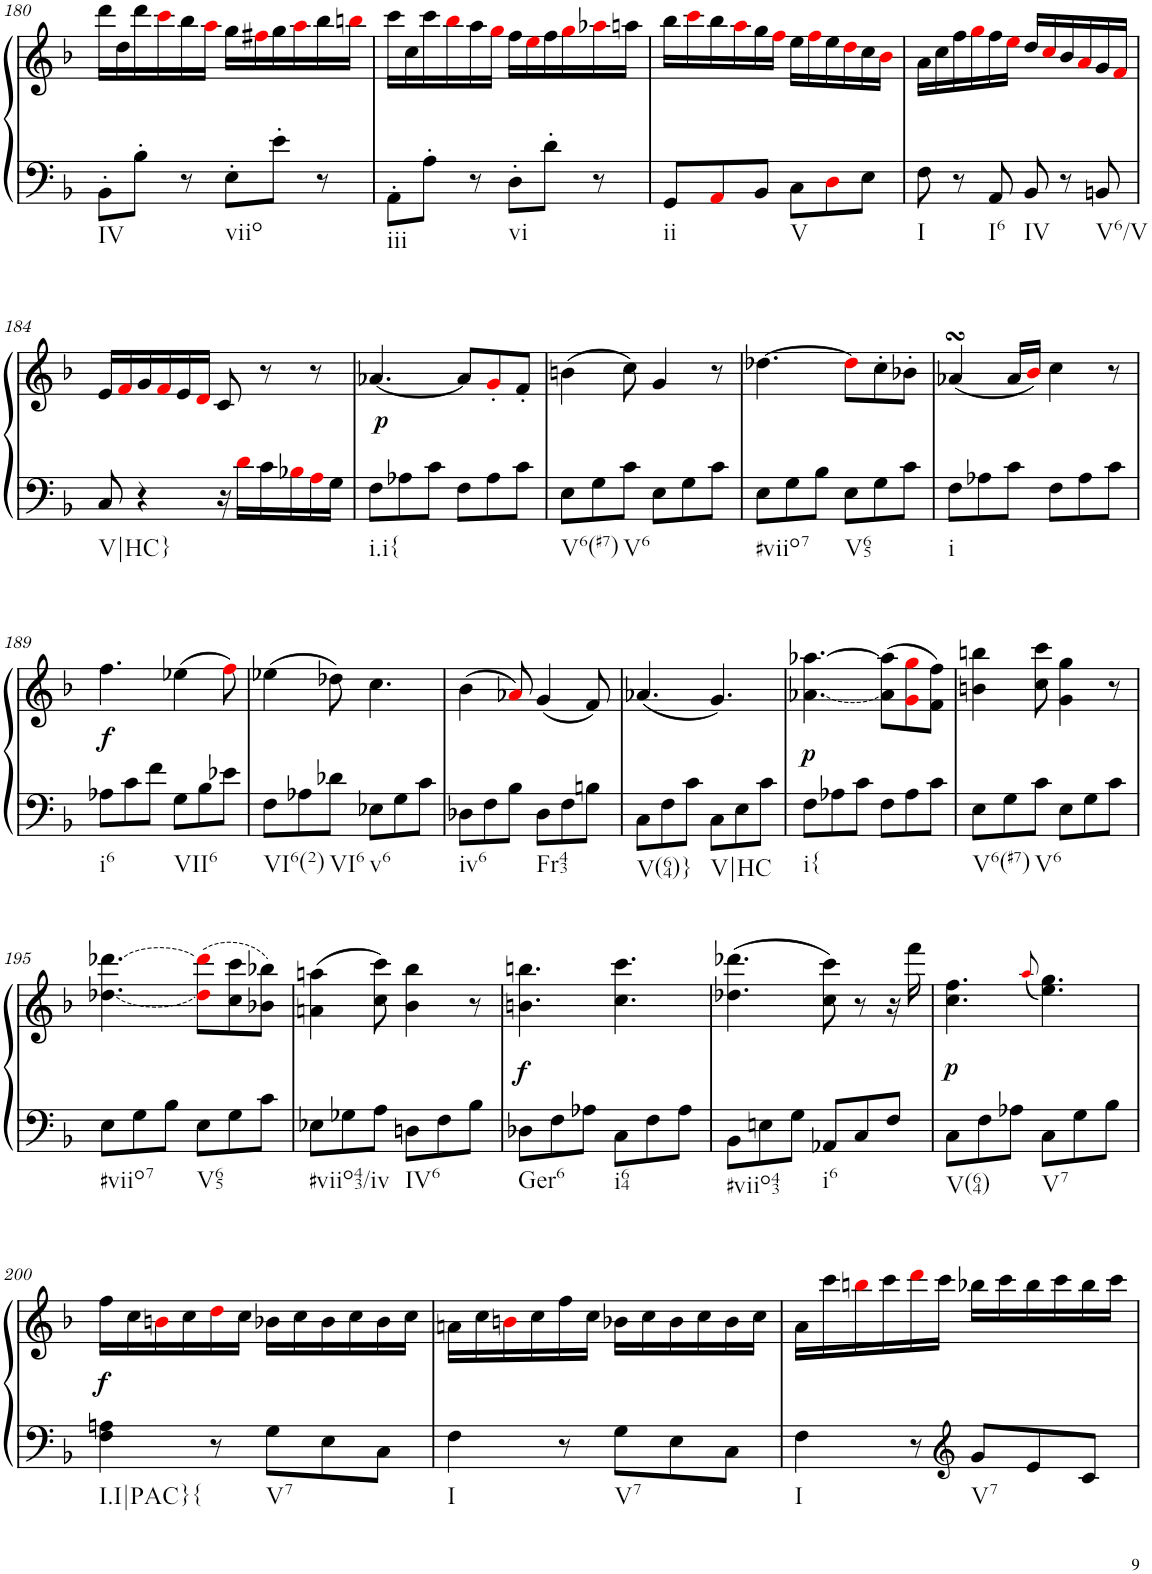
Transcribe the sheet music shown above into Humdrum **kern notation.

**kern	**kern	**dynam
*part1	*part1	*part1
*staff2	*staff1	*staff1/2
*I"Piano, Piano right	*	*
*I'Pno.	*	*
!!LO:PB:g=z
*clefF4	*clefG2	*
*k[b-]	*k[b-]	*
*M6/8	*M6/8	*
=180	=180	=180
!LO:TX:b:t=IV	!	!
8BB-'\L	16ddd\LL	.
.	16dd\	.
8B-'\J	16ddd\	.
.	16ccci\	.
8r	16bb-\	.
.	16aai\JJ	.
!LO:TX:b:t=viio	!	!
8E'\L	16gg\LL	.
.	16ff#Xi\	.
8e'\J	16gg\	.
.	16aai\	.
8r	16bb-\	.
.	16bbni\JJ	.
=181	=181	=181
!LO:TX:b:t=iii	!	!
8AA'\L	16ccc\LL	.
.	16cc\	.
8A'\J	16ccc\	.
.	16bb-i\	.
8r	16aa\	.
.	16ggi\JJ	.
!LO:TX:b:t=vi	!	!
8D'\L	16ff\LL	.
.	16eei\	.
8d'\J	16ff\	.
.	16ggi\	.
8r	16aa-Xi\	.
.	16aan\JJ	.
=182	=182	=182
!LO:TX:b:t=ii	!	!
8GG/L	16bb-\LL	.
.	16ccci\	.
8AAi/	16bb-\	.
.	16aai\	.
8BB-/J	16gg\	.
.	16ffi\JJ	.
!LO:TX:b:t=V	!	!
8C\L	16ee\LL	.
.	16ffi\	.
8Di\	16ee\	.
.	16ddi\	.
8E\J	16cc\	.
.	16b-i\JJ	.
=183	=183	=183
!LO:TX:b:t=I	!	!
8F\	16a\LL	.
.	16cc\	.
8r	16ff\	.
.	16ggi\	.
!LO:TX:b:t=I6	!	!
8AA/	16ff\	.
.	16eei\JJ	.
!LO:TX:b:t=IV	!	!
8BB-/	16dd/LL	.
.	16cci/	.
8r	16b-/	.
.	16ai/	.
!LO:TX:b:t=V6/V	!	!
8BBn/	16g/	.
.	16fi/JJ	.
!!LO:LB:g=z
=184	=184	=184
!LO:TX:b:t=V|HC}	!	!
8C/	16e/LL	.
.	16fi/	.
4r	16g/	.
.	16fi/	.
.	16e/	.
.	16di/JJ	.
16r	8c/	.
16di\LL	.	.
16c\	8r	.
16B-Xi\	.	.
16Ai\	8r	.
16G\JJ	.	.
=185	=185	=185
!LO:TX:b:t=i.i{	!	!
!	!	!LO:DY:b
8F\L	[4.a-X/	p
8A-X\	.	.
8c\J	.	.
8F\L	8a-/L]	.
8A-\	8g'i/	.
8c\J	8f'/J	.
=186	=186	=186
!LO:TX:b:t=V6(#7)	!	!
8E\L	(4bn\	.
8G\	.	.
!LO:TX:b:t=V6	!	!
8c\J	8cc\)	.
8E\L	4g/	.
8G\	.	.
8c\J	8r	.
=187	=187	=187
!LO:TX:b:t=#viio7	!	!
8E\L	[4.dd-X\	.
8G\	.	.
8B-\J	.	.
!LO:TX:b:t=V65	!	!
8E\L	8dd-i\L]	.
8G\	8cc'\	.
8c\J	8b-X'\J	.
=188	=188	=188
!LO:TX:b:t=i	!	!
8F\L	(4a-XsSSs/	.
8A-X\	.	.
8c\J	16a-/LL	.
.	16b-i/JJ)	.
8F\L	4cc\	.
8A-\	.	.
8c\J	8r	.
!!LO:LB:g=z
=189	=189	=189
!LO:TX:b:t=i6	!	!
!	!	!LO:DY:b
8A-X\L	4.ff\	f
8c\	.	.
8f\J	.	.
!LO:TX:b:t=VII6	!	!
8G\L	(4ee-X\	.
8B-\	.	.
8e-X\J	8ffi\)	.
=190	=190	=190
!LO:TX:b:t=VI6(2)	!	!
8F\L	(4ee-X\	.
8A-X\	.	.
!LO:TX:b:t=VI6	!	!
8d-X\J	8dd-X\)	.
!LO:TX:b:t=v6	!	!
8E-X\L	4.cc\	.
8G\	.	.
8c\J	.	.
=191	=191	=191
!LO:TX:b:t=iv6	!	!
8D-X\L	(4b-\	.
8F\	.	.
8B-\J	8a-Xi/)	.
!LO:TX:b:t=Fr43	!	!
8D-\L	(4g/	.
8F\	.	.
8Bn\J	8f/)	.
=192	=192	=192
!LO:TX:b:t=V(64)}	!	!
8C\L	(4.a-X/	.
8F\	.	.
8c\J	.	.
!LO:TX:b:t=V|HC	!	!
8C\L	4.g/)	.
8E\	.	.
8c\J	.	.
=193	=193	=193
!LO:TX:b:t=i{	!	!
!	!LO:T:n=1:dash	!LO:DY:b
8F\L	[4.a-X\ [4.aa-X\	p
8A-X\	.	.
8c\J	.	.
8F\L	(8a-\] 8aa-\]L	.
8A-\	8gi\ 8ggi\	.
8c\J	8f\ 8ff\J)	.
=194	=194	=194
!LO:TX:b:t=V6(#7)	!	!
8E\L	4bn\ 4bbn\	.
8G\	.	.
!LO:TX:b:t=V6	!	!
8c\J	8cc\ 8ccc\	.
8E\L	4g\ 4gg\	.
8G\	.	.
8c\J	8r	.
!!LO:LB:g=z
=195	=195	=195
!LO:TX:b:t=#viio7	!	!
!	!LO:T:n=1:dash	!
!	!LO:T:n=2:dash	!
8E\L	[4.dd-X\ [4.ddd-X\	.
8G\	.	.
8B-\J	.	.
!LO:TX:b:t=V65	!	!
8E\L	(8dd-i\] 8ddd-i\]L	.
8G\	8cc\ 8ccc\	.
8c\J	8b-X\ 8bb-X\J)	.
=196	=196	=196
!LO:TX:b:t=#viio43/iv	!	!
8E-X\L	(4an\ 4aan\	.
8G-X\	.	.
8A\J	8cc\ 8ccc\)	.
!LO:TX:b:t=IV6	!	!
8Dn\L	4b-\ 4bb-\	.
8F\	.	.
8B-\J	8r	.
=197	=197	=197
!LO:TX:b:t=Ger6	!	!
!	!	!LO:DY:b
8D-X\L	4.bn\ 4.bbn\	f
8F\	.	.
8A-X\J	.	.
!LO:TX:b:t=i64	!	!
8C\L	4.cc\ 4.ccc\	.
8F\	.	.
8A-\J	.	.
=198	=198	=198
!LO:TX:b:t=#viio43	!	!
8BB-\L	(4.dd-X\ 4.ddd-X\	.
8En\	.	.
8G\J	.	.
!LO:TX:b:t=i6	!	!
8AA-X/L	8cc\ 8ccc\)	.
8C/	8r	.
8F/J	16r	.
.	16fff\	.
=199	=199	=199
!LO:TX:b:t=V(64)	!	!
!	!	!LO:DY:b
8C\L	4.cc\ 4.ff\	p
8F\	.	.
8A-X\J	.	.
.	(8qaai/	.
!LO:TX:b:t=V7	!	!
8C\L	4.ee\ 4.gg\)	.
8G\	.	.
8B-\J	.	.
!!LO:LB:g=z
=200	=200	=200
!LO:TX:b:t=I.I|PAC}{	!	!
!	!	!LO:DY:b
4F\ 4An\	16ff\LL	f
.	16cc\	.
.	16bni\	.
.	16cc\	.
8r	16ddi\	.
.	16cc\JJ	.
!LO:TX:b:t=V7	!	!
8G\L	16b-X\LL	.
.	16cc\	.
8E\	16b-\	.
.	16cc\	.
8C\J	16b-\	.
.	16cc\JJ	.
=201	=201	=201
!LO:TX:b:t=I	!	!
4F\	16an\LL	.
.	16cc\	.
.	16bni\	.
.	16cc\	.
8r	16ff\	.
.	16cc\JJ	.
!LO:TX:b:t=V7	!	!
8G\L	16b-X\LL	.
.	16cc\	.
8E\	16b-\	.
.	16cc\	.
8C\J	16b-\	.
.	16cc\JJ	.
=202	=202	=202
!LO:TX:b:t=I	!	!
4F\	16a\LL	.
.	16ccc\	.
.	16bbni\	.
.	16ccc\	.
8r	16dddi\	.
.	16ccc\JJ	.
*clefG2	*	*
!LO:TX:b:t=V7	!	!
8g/L	16bb-X\LL	.
.	16ccc\	.
8e/	16bb-\	.
.	16ccc\	.
8c/J	16bb-\	.
.	16ccc\JJ	.
=	=	=
*-	*-	*-
